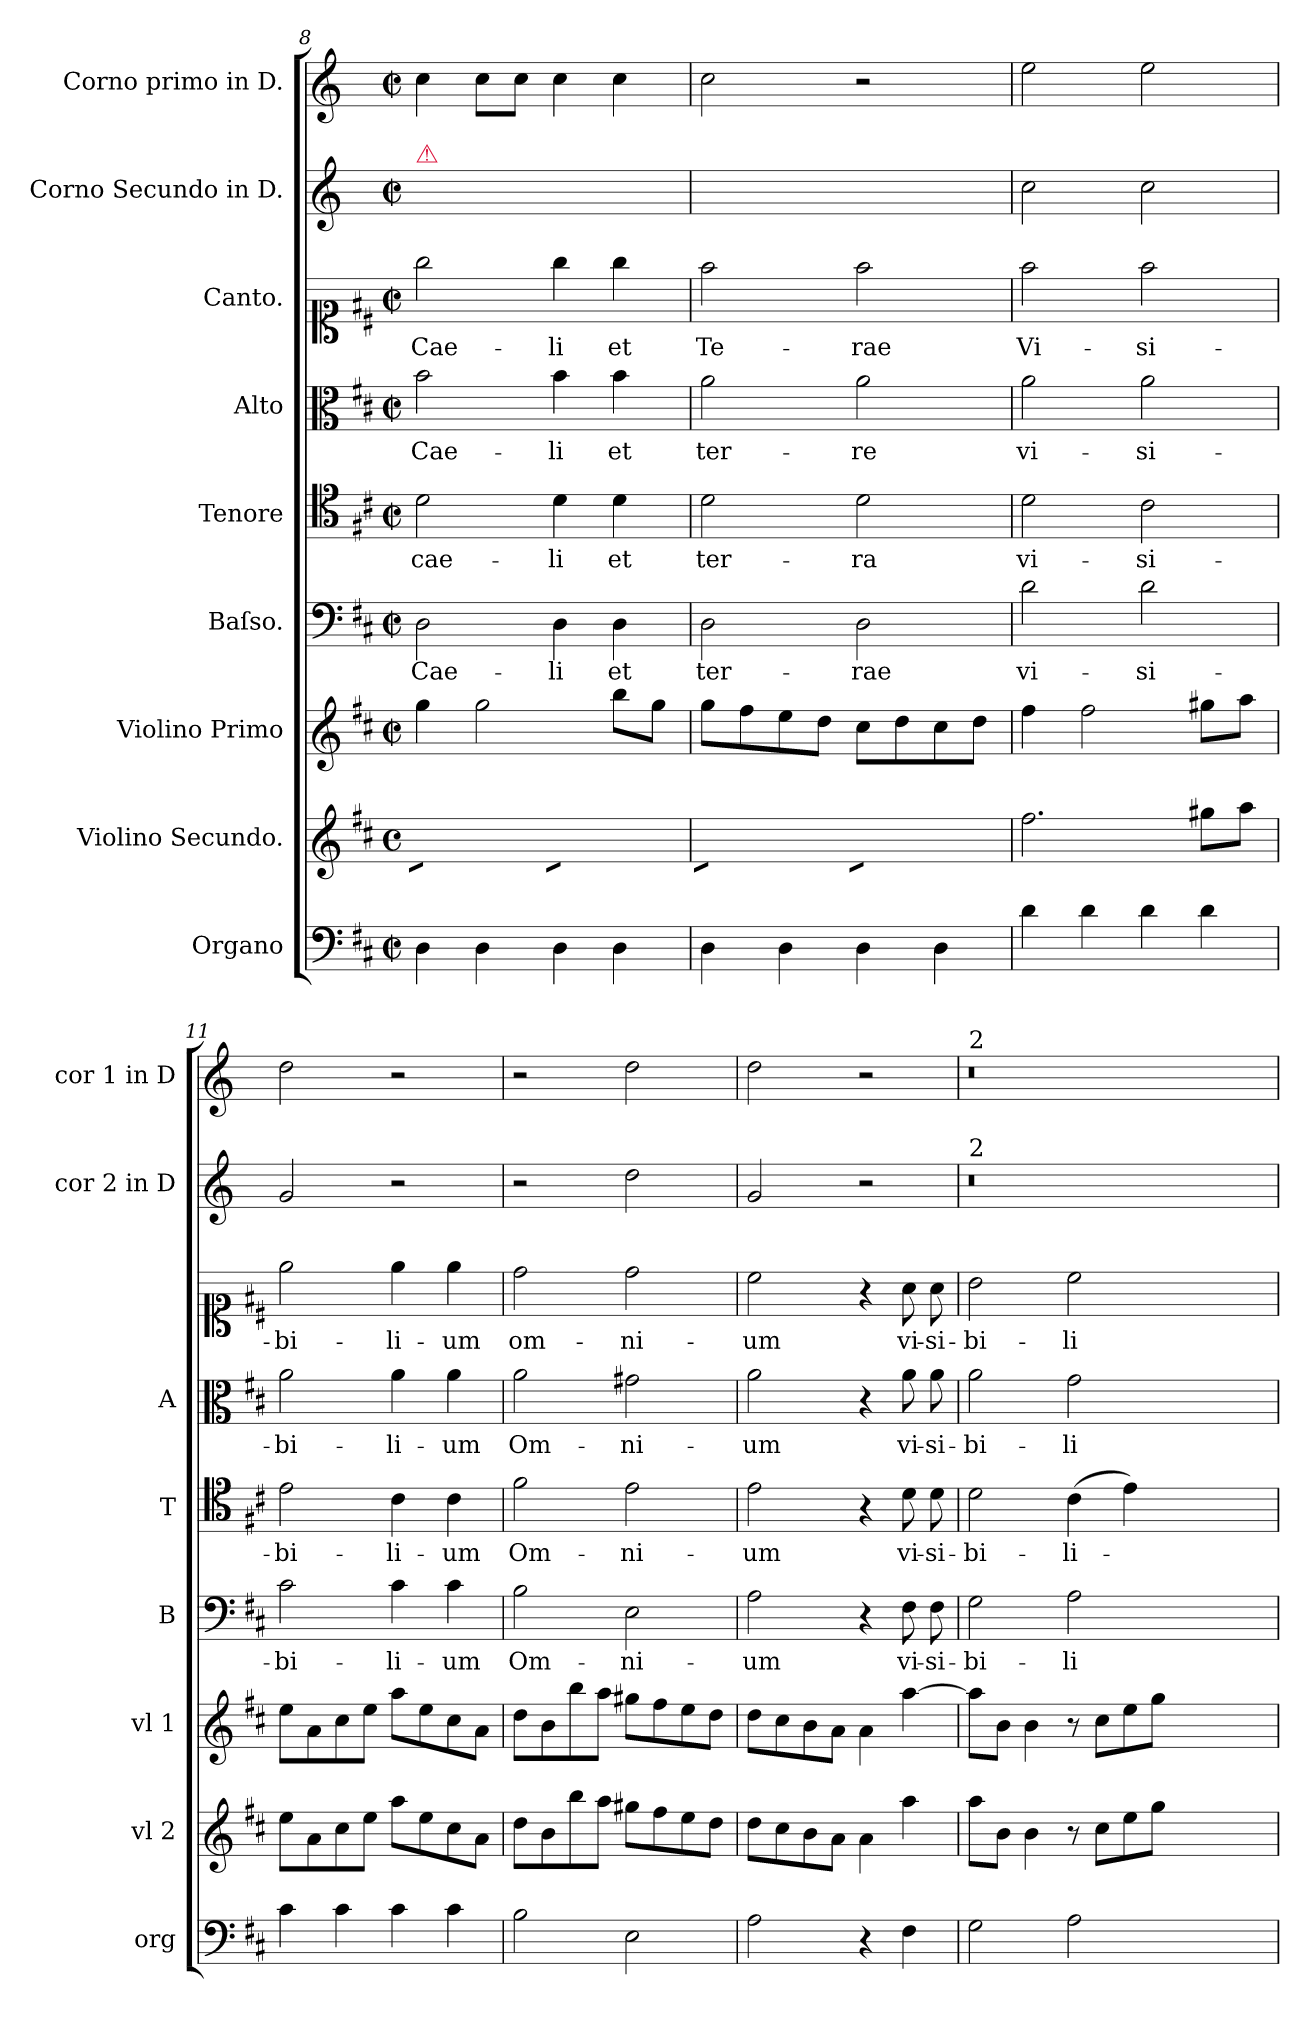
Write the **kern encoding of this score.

**kern	**kern	**kern	**kern	**text	**kern	**text	**kern	**text	**kern	**text	**kern	**kern
*part9	*part8	*part7	*part6	*part6	*part5	*part5	*part4	*part4	*part3	*part3	*part2	*part1
*staff9	*staff8	*staff7	*staff6	*staff6	*staff5	*staff5	*staff4	*staff4	*staff3	*staff3	*staff2	*staff1
*I"Organo	*I"Violino Secundo.	*I"Violino Primo	*I"Baſso.	*	*I"Tenore	*	*I"Alto	*	*I"Canto.	*	*I"Corno Secundo in D.	*I"Corno primo in D.
*I'org	*I'vl 2	*I'vl 1	*I'B	*	*I'T	*	*I'A	*	*	*	*I'cor 2 in D	*I'cor 1 in D
*clefF4	*clefG2	*clefG2	*clefF4	*	*clefC4	*	*clefC3	*	*clefC1	*	*clefG2	*clefG2
*	*	*	*	*	*	*	*	*	*	*	*ITrd6c10	*ITrd6c10
*k[f#c#]	*k[f#c#]	*k[f#c#]	*k[f#c#]	*	*k[f#c#]	*	*k[f#c#]	*	*k[f#c#]	*	*k[f#c#]	*k[f#c#]
*M2/2	*M2/2	*M2/2	*M2/2	*	*M2/2	*	*M2/2	*	*M2/2	*	*M2/2	*M2/2
*met(c|)	*met(c)	*met(c|)	*met(c|)	*	*met(c|)	*	*met(c|)	*	*met(c|)	*	*met(c|)	*met(c|)
=8	=8	=8	=8	=8	=8	=8	=8	=8	=8	=8	=8	=8
!	!	!	!	!	!	!	!	!	!	!	!LO:TX:a:color=crimson:t=⚠	!
!	!LO:TX:a:color=crimson:t=⚠	!	!	!	!	!	!	!	!	!	!	!
*	*tremolo	*	*	*	*	*	*	*	*	*	*	*
4D\	8dyy/ 8byy/L	4gg\	2D\	Cae-	2d\	cae-	2b\	Cae-	2gg\	Cae-	4D/yy	4d\
.	8dyy/ 8byy/	.	.	.	.	.	.	.	.	.	.	.
4D\	8dyy/ 8byy/	2gg\	.	.	.	.	.	.	.	.	8D/Lyy	8d\L
.	8dyy/ 8byy/J	.	.	.	.	.	.	.	.	.	8D/Jyy	8d\J
4D\	8dyy/ 8byy/L	.	4D\	-li	4d\	-li	4b\	-li	4gg\	-li	4D/yy	4d\
.	8dyy/ 8byy/	.	.	.	.	.	.	.	.	.	.	.
4D\	8dyy/ 8byy/	8bb\L	4D\	et	4d\	et	4b\	et	4gg\	et	[4D/yy	4d\
.	8dyy/ 8byy/J	8gg\J	.	.	.	.	.	.	.	.	.	.
=9	=9	=9	=9	=9	=9	=9	=9	=9	=9	=9	=9	=9
4D\	8dyy/ 8ayy/L	8gg\L	2D\	ter-	2d\	ter-	2a\	ter-	2ff#\	Te-	2D/yy]	2d\
.	8dyy/ 8ayy/	8ff#\	.	.	.	.	.	.	.	.	.	.
4D\	8dyy/ 8ayy/	8ee\	.	.	.	.	.	.	.	.	.	.
.	8dyy/ 8ayy/J	8dd\J	.	.	.	.	.	.	.	.	.	.
4D\	8dyy/ 8ayy/L	8cc#\L	2D\	-rae	2d\	-ra	2a\	-re	2ff#\	-rae	2ryy	2r
.	8dyy/ 8ayy/	8dd\	.	.	.	.	.	.	.	.	.	.
4D\	8dyy/ 8ayy/	8cc#\	.	.	.	.	.	.	.	.	.	.
.	8dyy/ 8ayy/J	8dd\J	.	.	.	.	.	.	.	.	.	.
*	*Xtremolo	*	*	*	*	*	*	*	*	*	*	*
=10	=10	=10	=10	=10	=10	=10	=10	=10	=10	=10	=10	=10
4d\	2.ff#\	4ff#\	2d\	vi-	2d\	vi-	2a\	vi-	2ff#\	Vi-	2d\	2f#\
4d\	.	2ff#\	.	.	.	.	.	.	.	.	.	.
4d\	.	.	2d\	-si-	2c#\	-si-	2a\	-si-	2ff#\	-si-	2d\	2f#\
4d\	8gg#X\L	8gg#X\L	.	.	.	.	.	.	.	.	.	.
.	8aa\J	8aa\J	.	.	.	.	.	.	.	.	.	.
=11	=11	=11	=11	=11	=11	=11	=11	=11	=11	=11	=11	=11
4c#\	8ee\L	8ee\L	2c#\	-bi-	2e\	-bi-	2a\	-bi-	2ee\	-bi-	2A/	2e\
.	8a\	8a\	.	.	.	.	.	.	.	.	.	.
4c#\	8cc#\	8cc#\	.	.	.	.	.	.	.	.	.	.
.	8ee\J	8ee\J	.	.	.	.	.	.	.	.	.	.
4c#\	8aa\L	8aa\L	4c#\	-li-	4c#\	-li-	4a\	-li-	4ee\	-li-	2r	2r
.	8ee\	8ee\	.	.	.	.	.	.	.	.	.	.
4c#\	8cc#\	8cc#\	4c#\	-um	4c#\	-um	4a\	-um	4ee\	-um	.	.
.	8a\J	8a\J	.	.	.	.	.	.	.	.	.	.
=12	=12	=12	=12	=12	=12	=12	=12	=12	=12	=12	=12	=12
2B\	8dd\L	8dd\L	2B\	Om-	2f#\	Om-	2a\	Om-	2dd\	om-	2r	2r
.	8b\	8b\	.	.	.	.	.	.	.	.	.	.
.	8bb\	8bb\	.	.	.	.	.	.	.	.	.	.
.	8aa\J	8aa\J	.	.	.	.	.	.	.	.	.	.
2E\	8gg#X\L	8gg#X\L	2E\	-ni-	2e\	-ni-	2g#X\	-ni-	2dd\	-ni-	2e\	2e\
.	8ff#\	8ff#\	.	.	.	.	.	.	.	.	.	.
.	8ee\	8ee\	.	.	.	.	.	.	.	.	.	.
.	8dd\J	8dd\J	.	.	.	.	.	.	.	.	.	.
=13	=13	=13	=13	=13	=13	=13	=13	=13	=13	=13	=13	=13
2A\	8dd\L	8dd\L	2A\	-um	2e\	-um	2a\	-um	2cc#\	-um	2A/	2e\
.	8cc#\	8cc#\	.	.	.	.	.	.	.	.	.	.
.	8b\	8b\	.	.	.	.	.	.	.	.	.	.
.	8a\J	8a\J	.	.	.	.	.	.	.	.	.	.
4r	4a\	4a\	4r	.	4r	.	4r	.	4r	.	2r	2r
4F#\	4aa\	[4aa\	8F#\	vi-	8d\	vi-	8a\	vi-	8a\	vi-	.	.
.	.	.	8F#\	-si-	8d\	-si-	8a\	-si-	8a\	-si-	.	.
=14	=14	=14	=14	=14	=14	=14	=14	=14	=14	=14	=14	=14
!	!	!	!	!	!	!	!	!	!	!	!	!LO:TX:a:t=2
!	!	!	!	!	!	!	!	!	!	!	!LO:TX:a:t=2	!
2G\	8aa\L	8aa\L]	2G\	-bi-	2d\	-bi-	2a\	-bi-	2b\	-bi-	0r	0r
.	8b\J	8b\J	.	.	.	.	.	.	.	.	.	.
.	4b\	4b\	.	.	.	.	.	.	.	.	.	.
2A\	8r	8r	2A\	-li-	(4c#\	-li-	2g\	-li-	2cc#\	-li-	.	.
.	8cc#\L	8cc#\L	.	.	.	.	.	.	.	.	.	.
.	8ee\	8ee\	.	.	4e\)	.	.	.	.	.	.	.
.	8gg\J	8gg\J	.	.	.	.	.	.	.	.	.	.
1ryy	1ryy	1ryy	1ryy	.	1ryy	.	1ryy	.	1ryy	.	.	.
=	=	=	=	=	=	=	=	=	=	=	=	=
*-	*-	*-	*-	*-	*-	*-	*-	*-	*-	*-	*-	*-
